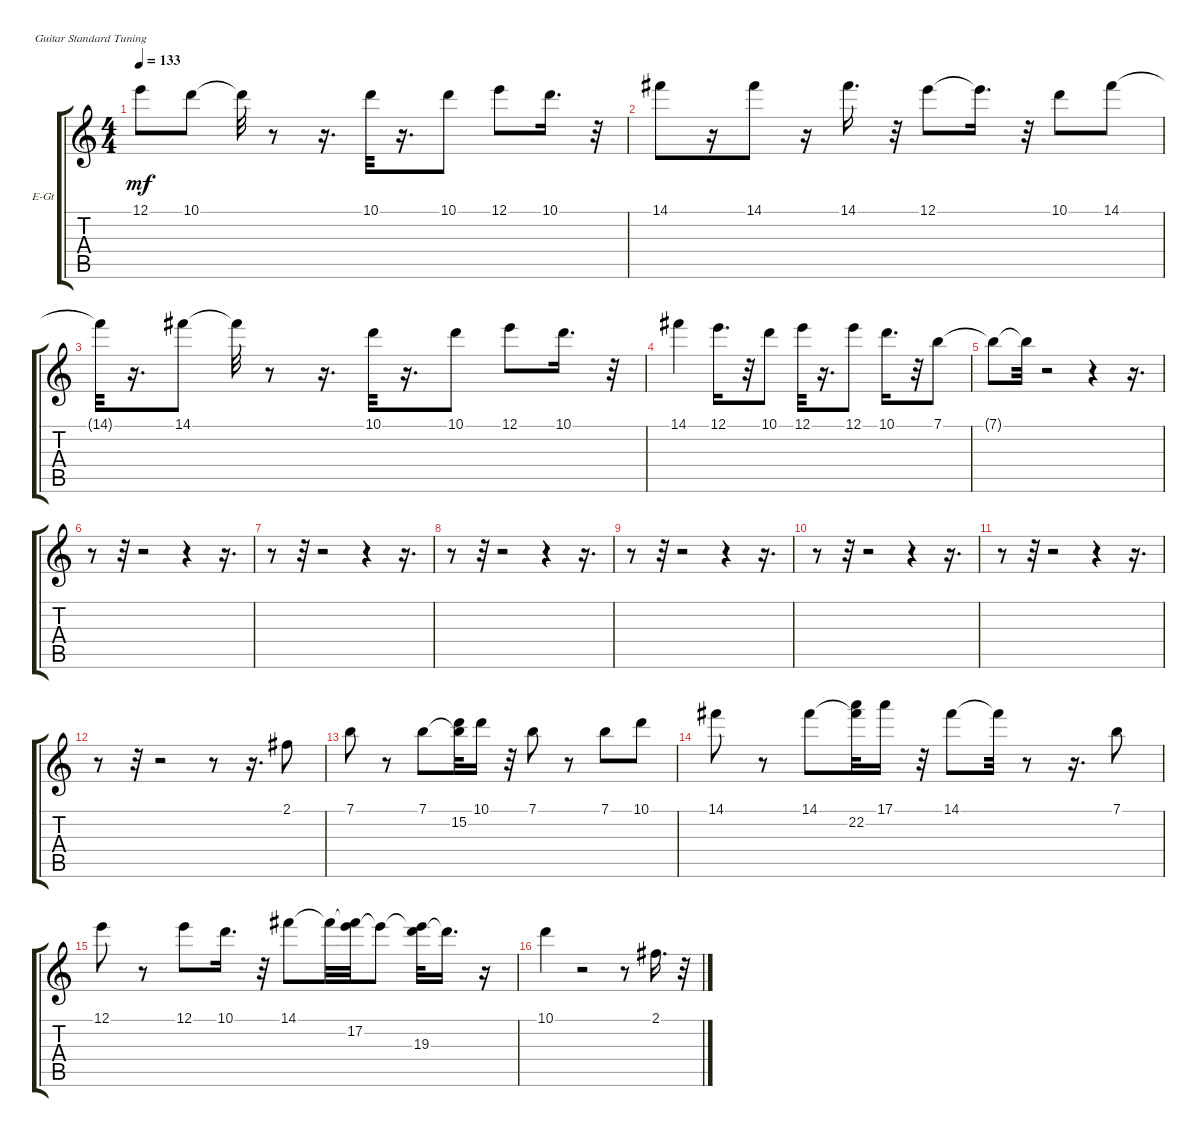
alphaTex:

\defaultSystemsLayout 4
\bracketExtendMode groupsimilarinstruments
\firstSystemTrackNameOrientation horizontal
\otherSystemsTrackNameOrientation horizontal
\track ("Vocal" "E-Gt") {instrument electricguitarclean}
\staff {score tabs}
\tuning (E4 B3 G3 D3 A2 E2)
\ts (4 4)
\tempo 133
\clef g2
\ks c
12.1{t}.8{dy mf} 10.1.8 10.1{t}.32 r.8 r.16{d} 10.1.32 r.16{d} 10.1.8 12.1.8 10.1.16{d} r.32 |
14.1.8 r.16 14.1.8 r.16 14.1.16{d} r.32 12.1.8 12.1{t}.16{d} r.32 10.1.8 14.1.8 |
14.1{t}.32 r.16{d} 14.1.8 14.1{t}.32 r.8 r.16{d} 10.1.32 r.16{d} 10.1.8 12.1.8 10.1.16{d} r.32 |
14.1.4 12.1.16{d} r.32 10.1.8 12.1.32 r.16{d} 12.1.8 10.1.16{d} r.32 7.1.8 |
7.1{t}.8 7.1{t}.32 r.2 r.4 r.16{d} |
r.8 r.32 r.2 r.4 r.16{d} |
r.8 r.32 r.2 r.4 r.16{d} |
r.8 r.32 r.2 r.4 r.16{d} |
r.8 r.32 r.2 r.4 r.16{d} |
r.8 r.32 r.2 r.4 r.16{d} |
r.8 r.32 r.2 r.4 r.16{d} |
r.8 r.32 r.2 r.8 r.16{d} 2.1.8 |
7.1.8 r.8 7.1.8 (7.1{t} 15.2).32 10.1.16 r.32 7.1.8 r.8 7.1.8 10.1.8 |
14.1.8 r.8 14.1.8 (14.1{t} 22.2).32 17.1.16 r.32 14.1.8 14.1{t}.32 r.8 r.16{d} 7.1.8 |
12.1.8 r.8 12.1.8 10.1.16{d} r.32 14.1.8 14.1{t}.32 (14.1{t} 17.2).32 17.2{t}.8 (17.2{t} 19.3).32 19.3{t}.16{d} r.16 |
10.1.4 r.2 r.8 2.1.16{d} r.32
